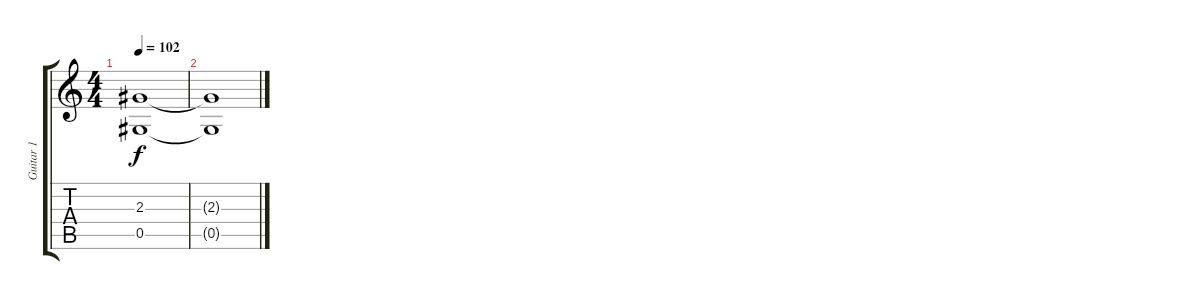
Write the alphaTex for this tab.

\track ("Guitar 1" "Guitar 1") {instrument overdrivenguitar}
\staff {score tabs}
\tuning (Eb4 Bb3 Gb3 Db3 Ab2 Eb2) {hide}
\ts (4 4)
\tempo 102
\clef g2
\ks aminor
(2.3 0.5).1{dy f} |
(2.3{t} 0.5{t}).1
